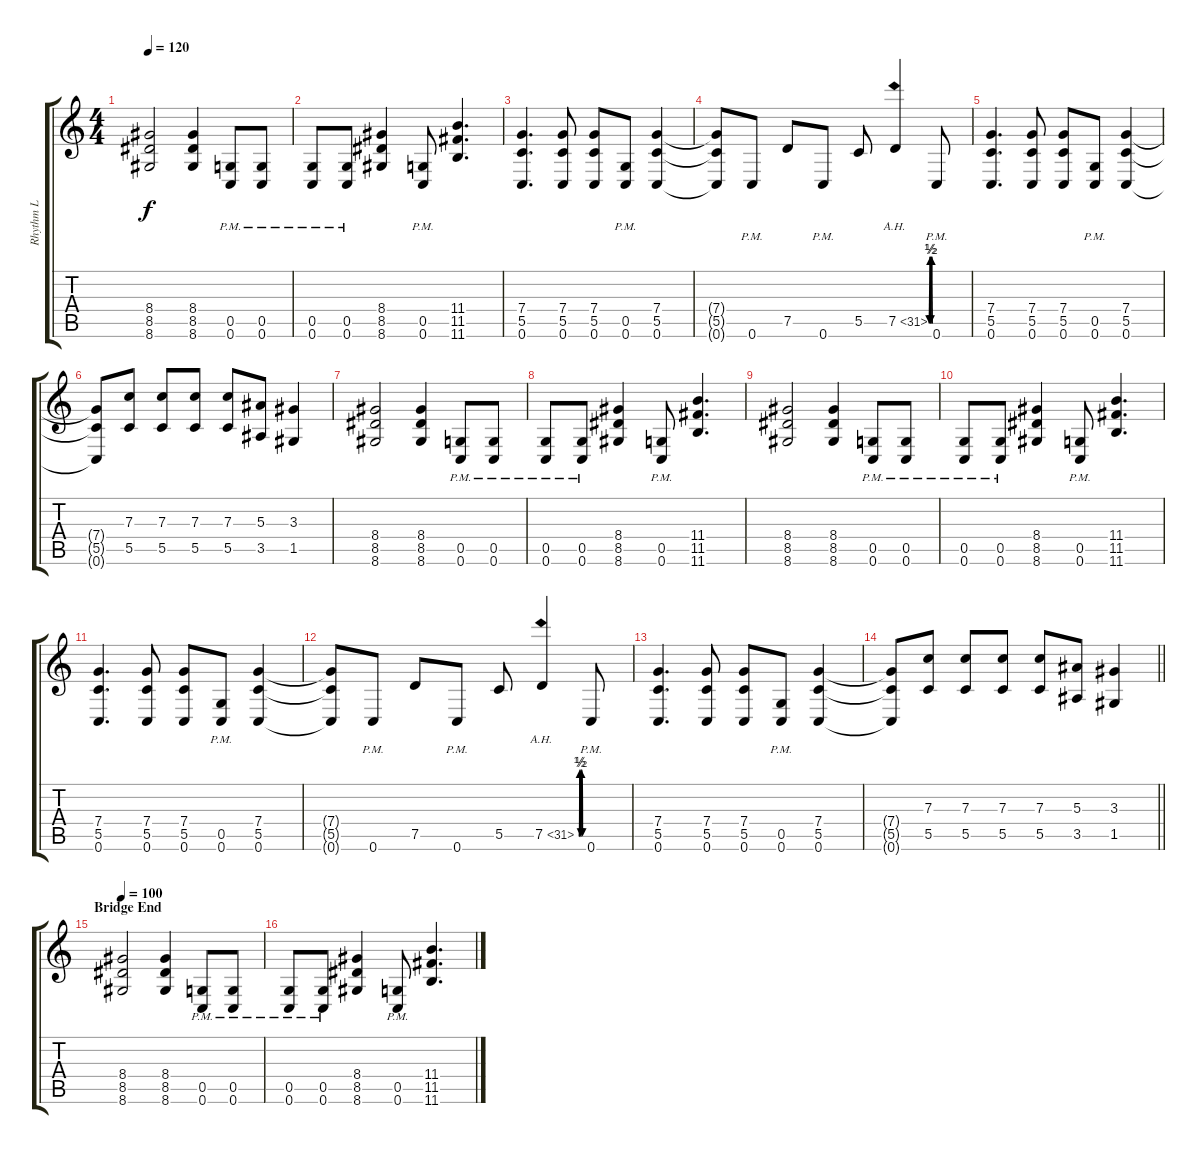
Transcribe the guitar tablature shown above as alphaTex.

\track ("Rhythm L" "Rhythm L") {instrument distortionguitar}
\staff {score tabs}
\tuning (D4 A3 F3 C3 G2 C2) {hide}
\ts (4 4)
\tempo 120
\clef g2
\ks c
(8.4 8.5 8.6).2{dy f} (8.4 8.5 8.6).4 (0.5{pm} 0.6{pm}).8 (0.5{pm} 0.6{pm}).8 |
(0.5{pm} 0.6{pm}).8 (0.5{pm} 0.6{pm}).8 (8.4 8.5 8.6).4 (0.5{pm} 0.6{pm}).8 (11.4 11.5 11.6).4{d} |
(7.4 5.5 0.6).4{d} (7.4 5.5 0.6).8 (7.4 5.5 0.6).8 (0.5{pm} 0.6{pm}).8 (7.4 5.5 0.6).4 |
(7.4{t} 5.5{t} 0.6{t}).8 0.6{pm}.8 7.5.8 0.6{pm}.8 5.5.8 7.5{be (custom 0 0 10 2 24 0 34 2 50 0 60 0) ah 24}.4 0.6{pm}.8 |
(7.4 5.5 0.6).4{d} (7.4 5.5 0.6).8 (7.4 5.5 0.6).8 (0.5{pm} 0.6{pm}).8 (7.4 5.5 0.6).4 |
(7.4{t} 5.5{t} 0.6{t}).8 (7.3 5.5).8 (7.3 5.5).8 (7.3 5.5).8 (7.3 5.5).8 (5.3 3.5).8 (3.3 1.5).4 |
(8.4 8.5 8.6).2 (8.4 8.5 8.6).4 (0.5{pm} 0.6{pm}).8 (0.5{pm} 0.6{pm}).8 |
(0.5{pm} 0.6{pm}).8 (0.5{pm} 0.6{pm}).8 (8.4 8.5 8.6).4 (0.5{pm} 0.6{pm}).8 (11.4 11.5 11.6).4{d} |
(8.4 8.5 8.6).2 (8.4 8.5 8.6).4 (0.5{pm} 0.6{pm}).8 (0.5{pm} 0.6{pm}).8 |
(0.5{pm} 0.6{pm}).8 (0.5{pm} 0.6{pm}).8 (8.4 8.5 8.6).4 (0.5{pm} 0.6{pm}).8 (11.4 11.5 11.6).4{d} |
(7.4 5.5 0.6).4{d} (7.4 5.5 0.6).8 (7.4 5.5 0.6).8 (0.5{pm} 0.6{pm}).8 (7.4 5.5 0.6).4 |
(7.4{t} 5.5{t} 0.6{t}).8 0.6{pm}.8 7.5.8 0.6{pm}.8 5.5.8 7.5{be (custom 0 0 10 2 24 0 34 2 50 0 60 0) ah 24}.4 0.6{pm}.8 |
(7.4 5.5 0.6).4{d} (7.4 5.5 0.6).8 (7.4 5.5 0.6).8 (0.5{pm} 0.6{pm}).8 (7.4 5.5 0.6).4 |
\barLineRight lightlight
(7.4{t} 5.5{t} 0.6{t}).8 (7.3 5.5).8 (7.3 5.5).8 (7.3 5.5).8 (7.3 5.5).8 (5.3 3.5).8 (3.3 1.5).4 |
\section ("" "Bridge End")
\tempo 100
(8.4 8.5 8.6).2 (8.4 8.5 8.6).4 (0.5{pm} 0.6{pm}).8 (0.5{pm} 0.6{pm}).8 |
(0.5{pm} 0.6{pm}).8 (0.5{pm} 0.6{pm}).8 (8.4 8.5 8.6).4 (0.5{pm} 0.6{pm}).8 (11.4 11.5 11.6).4{d}
